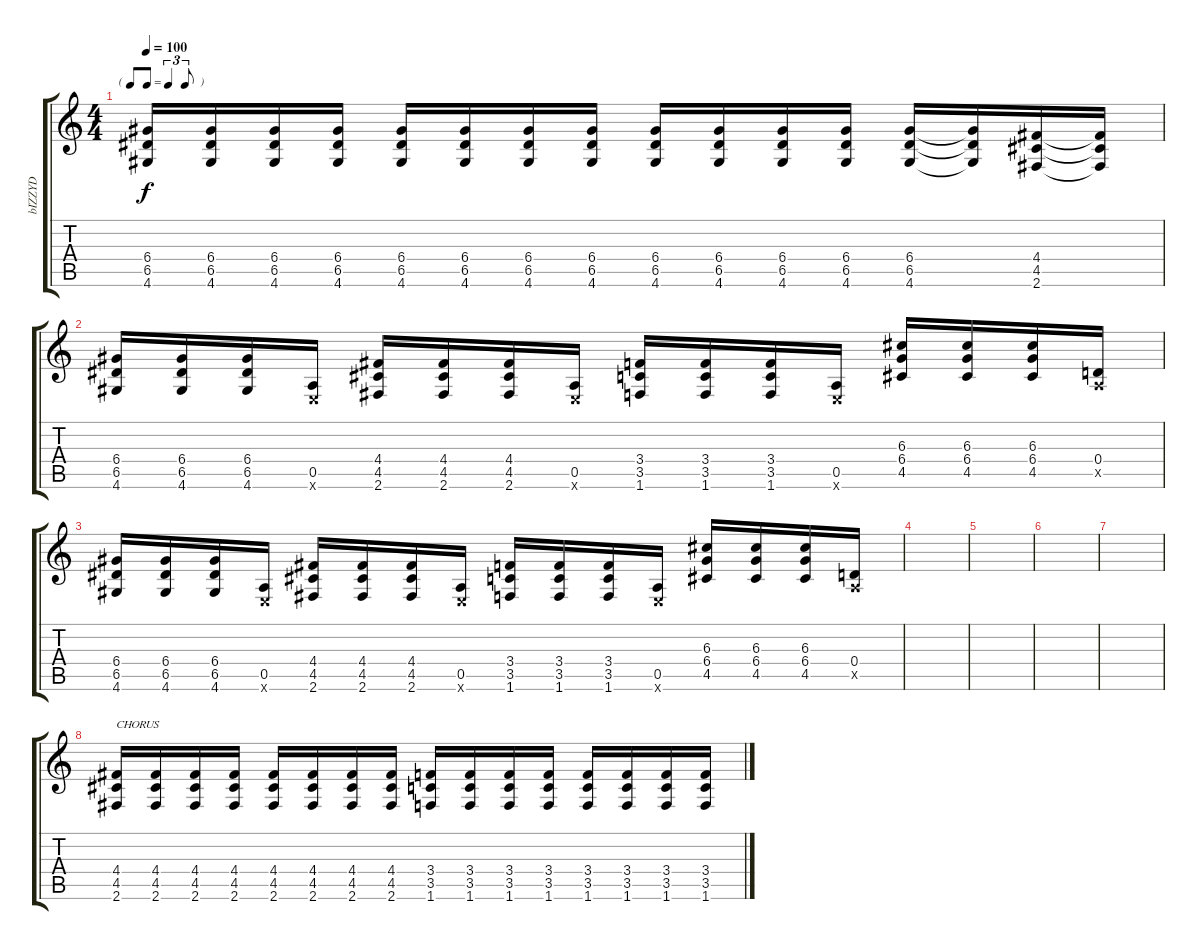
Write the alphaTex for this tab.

\track ("bIZZYD" "bIZZYD") {instrument distortionguitar}
\staff {score tabs}
\tuning (E4 B3 G3 D3 A2 E2) {hide}
\ts (4 4)
\tf triplet8th
\tempo 100
\clef g2
\ks c
(6.4 6.5 4.6).16{dy f} (6.4 6.5 4.6).16 (6.4 6.5 4.6).16 (6.4 6.5 4.6).16 (6.4 6.5 4.6).16 (6.4 6.5 4.6).16 (6.4 6.5 4.6).16 (6.4 6.5 4.6).16 (6.4 6.5 4.6).16 (6.4 6.5 4.6).16 (6.4 6.5 4.6).16 (6.4 6.5 4.6).16 (6.4 6.5 4.6).16 (6.4{t} 6.5{t} 4.6{t}).16 (4.4 4.5 2.6).16 (4.4{t} 4.5{t} 2.6{t}).16 |
(6.4 6.5 4.6).16 (6.4 6.5 4.6).16 (6.4 6.5 4.6).16 (0.5 0.6{x}).16 (4.4 4.5 2.6).16 (4.4 4.5 2.6).16 (4.4 4.5 2.6).16 (0.5 0.6{x}).16 (3.4 3.5 1.6).16 (3.4 3.5 1.6).16 (3.4 3.5 1.6).16 (0.5 0.6{x}).16 (6.3 6.4 4.5).16 (6.3 6.4 4.5).16 (6.3 6.4 4.5).16 (0.4 0.5{x}).16 |
(6.4 6.5 4.6).16 (6.4 6.5 4.6).16 (6.4 6.5 4.6).16 (0.5 0.6{x}).16 (4.4 4.5 2.6).16 (4.4 4.5 2.6).16 (4.4 4.5 2.6).16 (0.5 0.6{x}).16 (3.4 3.5 1.6).16 (3.4 3.5 1.6).16 (3.4 3.5 1.6).16 (0.5 0.6{x}).16 (6.3 6.4 4.5).16 (6.3 6.4 4.5).16 (6.3 6.4 4.5).16 (0.4 0.5{x}).16 |
|
|
|
|
(4.4 4.5 2.6).16{txt "CHORUS"} (4.4 4.5 2.6).16 (4.4 4.5 2.6).16 (4.4 4.5 2.6).16 (4.4 4.5 2.6).16 (4.4 4.5 2.6).16 (4.4 4.5 2.6).16 (4.4 4.5 2.6).16 (3.4 3.5 1.6).16 (3.4 3.5 1.6).16 (3.4 3.5 1.6).16 (3.4 3.5 1.6).16 (3.4 3.5 1.6).16 (3.4 3.5 1.6).16 (3.4 3.5 1.6).16 (3.4 3.5 1.6).16
